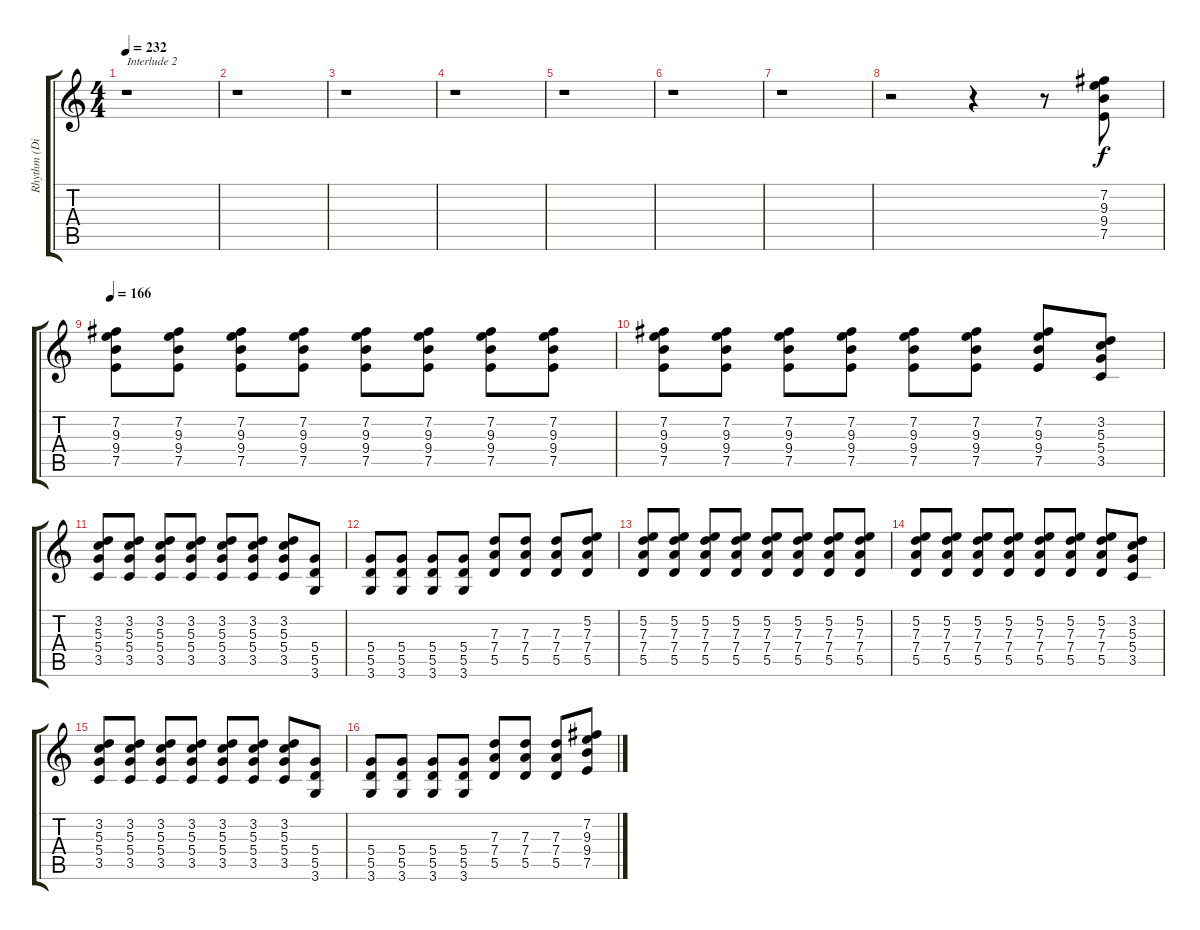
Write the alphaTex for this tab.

\track ("Rhythm (Dist.)" "Rhythm (Di") {instrument distortionguitar}
\staff {score tabs}
\tuning (E4 B3 G3 D3 A2 E2) {hide}
\ts (4 4)
\tempo 232
\clef g2
\ks c
r.1{txt "Interlude 2" dy f} |
r.1 |
r.1 |
r.1 |
r.1 |
r.1 |
r.1 |
r.2 r.4 r.8 (7.2 9.3 9.4 7.5).8 |
\tempo 166
(7.2 9.3 9.4 7.5).8 (7.2 9.3 9.4 7.5).8 (7.2 9.3 9.4 7.5).8 (7.2 9.3 9.4 7.5).8 (7.2 9.3 9.4 7.5).8 (7.2 9.3 9.4 7.5).8 (7.2 9.3 9.4 7.5).8 (7.2 9.3 9.4 7.5).8 |
(7.2 9.3 9.4 7.5).8 (7.2 9.3 9.4 7.5).8 (7.2 9.3 9.4 7.5).8 (7.2 9.3 9.4 7.5).8 (7.2 9.3 9.4 7.5).8 (7.2 9.3 9.4 7.5).8 (7.2 9.3 9.4 7.5).8 (3.2 5.3 5.4 3.5).8 |
(3.2 5.3 5.4 3.5).8 (3.2 5.3 5.4 3.5).8 (3.2 5.3 5.4 3.5).8 (3.2 5.3 5.4 3.5).8 (3.2 5.3 5.4 3.5).8 (3.2 5.3 5.4 3.5).8 (3.2 5.3 5.4 3.5).8 (5.4 5.5 3.6).8 |
(5.4 5.5 3.6).8 (5.4 5.5 3.6).8 (5.4 5.5 3.6).8 (5.4 5.5 3.6).8 (7.3 7.4 5.5).8 (7.3 7.4 5.5).8 (7.3 7.4 5.5).8 (5.2 7.3 7.4 5.5).8 |
(5.2 7.3 7.4 5.5).8 (5.2 7.3 7.4 5.5).8 (5.2 7.3 7.4 5.5).8 (5.2 7.3 7.4 5.5).8 (5.2 7.3 7.4 5.5).8 (5.2 7.3 7.4 5.5).8 (5.2 7.3 7.4 5.5).8 (5.2 7.3 7.4 5.5).8 |
(5.2 7.3 7.4 5.5).8 (5.2 7.3 7.4 5.5).8 (5.2 7.3 7.4 5.5).8 (5.2 7.3 7.4 5.5).8 (5.2 7.3 7.4 5.5).8 (5.2 7.3 7.4 5.5).8 (5.2 7.3 7.4 5.5).8 (3.2 5.3 5.4 3.5).8 |
(3.2 5.3 5.4 3.5).8 (3.2 5.3 5.4 3.5).8 (3.2 5.3 5.4 3.5).8 (3.2 5.3 5.4 3.5).8 (3.2 5.3 5.4 3.5).8 (3.2 5.3 5.4 3.5).8 (3.2 5.3 5.4 3.5).8 (5.4 5.5 3.6).8 |
(5.4 5.5 3.6).8 (5.4 5.5 3.6).8 (5.4 5.5 3.6).8 (5.4 5.5 3.6).8 (7.3 7.4 5.5).8 (7.3 7.4 5.5).8 (7.3 7.4 5.5).8 (7.2 9.3 9.4 7.5).8
